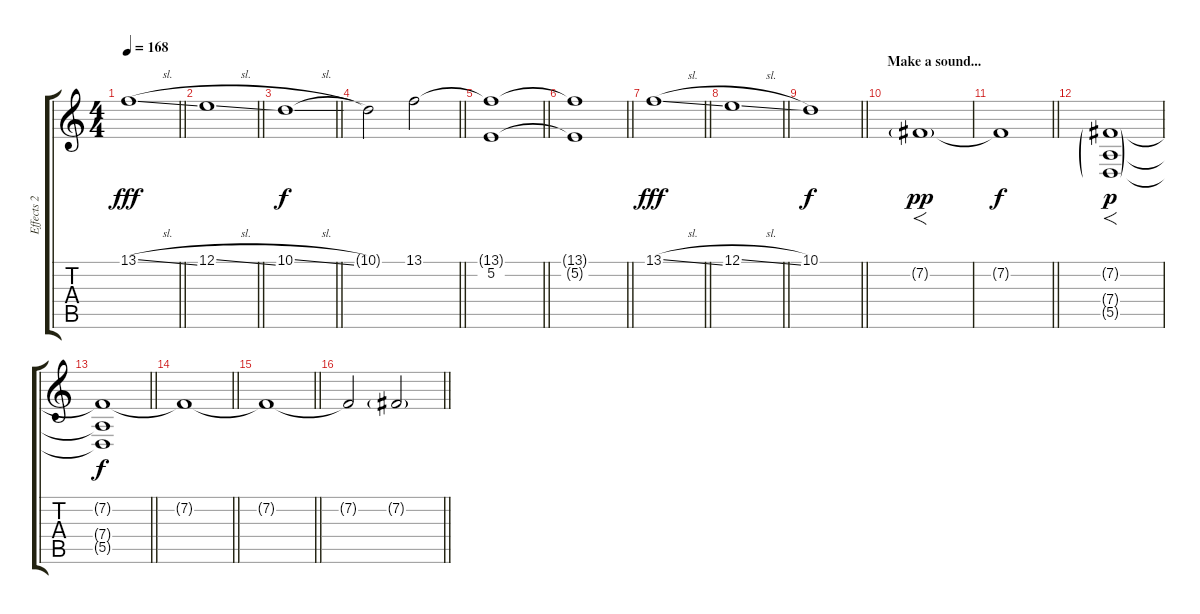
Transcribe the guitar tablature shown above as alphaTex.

\track ("Effects 2" "Effects 2") {instrument tenorsax}
\staff {score tabs}
\tuning (E4 B3 G3 D3 A2 E2) {hide}
\ts (4 4)
\tempo 168
\clef g2
\barLineRight lightlight
\ks c
13.1{sl}.1{dy fff} |
\barLineRight lightlight
12.1{sl}.1 |
\barLineRight lightlight
10.1{sl}.1{dy f} |
\barLineRight lightlight
10.1{t}.2 13.1.2 |
\barLineRight lightlight
(13.1{t} 5.2).1 |
\barLineRight lightlight
(13.1{t} 5.2{t}).1 |
\barLineRight lightlight
13.1{sl}.1{dy fff} |
\barLineRight lightlight
12.1{sl}.1 |
\barLineRight lightlight
10.1.1{dy f} |
\section ("" "Make a sound...")
7.2{g}.1{f dy pp} |
\barLineRight lightlight
7.2{t}.1{dy f} |
(7.2{g} 7.4{g} 5.5{g}).1{f dy p} |
\barLineRight lightlight
(7.2{t} 7.4{t} 5.5{t}).1{dy f} |
\barLineRight lightlight
7.2{t}.1 |
\barLineRight lightlight
7.2{t}.1 |
\barLineRight lightlight
7.2{t}.2 7.2{sl g}.2
